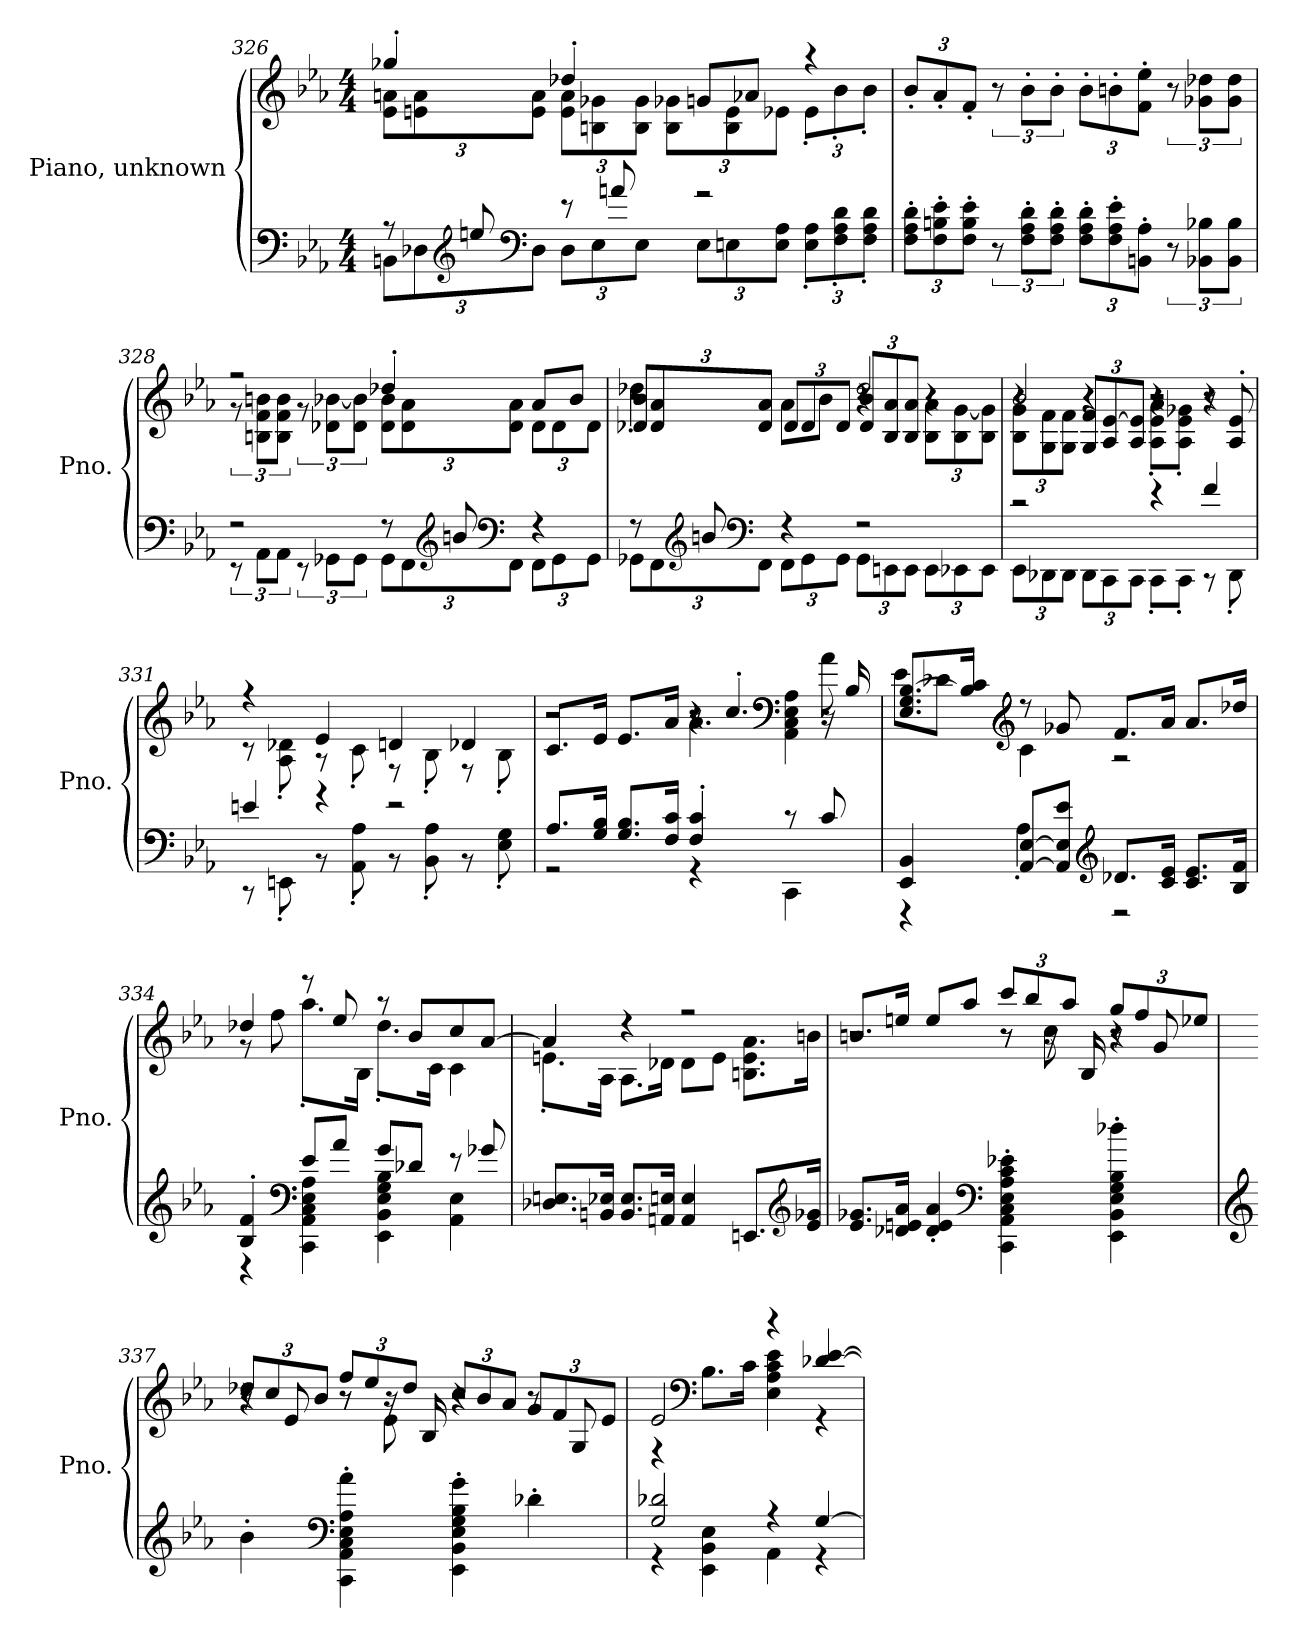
**kern	**kern
*part1	*part1
*staff2	*staff1
*I"Piano, unknown	*
*I'Pno.	*
!!LO:LB:g=z
*clefF4	*clefG2
*k[b-e-a-]	*k[b-e-a-]
*M4/4	*M4/4
=326	=326
*^	*^
*	*Xbrackettup	*	*Xbrackettup
8r	12BBn\L	4gg-X'/	12e-\ 12an\L
.	12D-X\	.	12en\ 12a\
*clefG2	*	*	*
8een/	.	.	.
*clefF4	*	*	*
.	12D-\J	.	12e\ 12a\J
8r	12D-\L	4dd-X'/	12e\ 12a\L
.	12E-\	.	12Bn\ 12g-X\
8an/	.	.	.
.	12E-\J	.	12B\ 12g-\J
2r	12E-\L	8gn/L	12B\ 12g-X\L
.	12En\	.	12B\ 12e\
.	.	8a-X/J	.
.	12E\ 12A-\J	.	12e-X\J
.	12E\' 12A-\'L	4r	12e-'\L
.	12F\' 12A-\' 12d\'	.	12b-'\
.	12F\' 12A-\' 12d\'J	.	12b-'\J
*v	*v	*	*
*	*v	*v
=327	=327
12F\' 12A-\' 12d\'L	12b-'/L
12F\' 12Bn\' 12e-\'	12a-'/
12F\' 12B\' 12e-\'J	12f'/J
*brackettup	*brackettup
12r	12r
12F\' 12A-\' 12d\'L	12b-'\L
12F\' 12A-\' 12d\'J	12b-'\J
*Xbrackettup	*Xbrackettup
12F\' 12A-\' 12d\'L	12b-'\L
12F\' 12A-\' 12e-\'	12bn'\
12BBn\' 12A-\'J	12f\' 12ee-\'J
*brackettup	*brackettup
12r	12r
12BB-X\ 12B-X\L	12g-X\ 12dd-X\L
12BB-\ 12B-\J	12g-\ 12dd-\J
!!LO:LB:g=z
=328	=328
*^	*^
2r	12r	2r	12r
.	12AA-\L	.	12Bn\ 12f\ 12bn\L
.	12AA-\J	.	12B\ 12f\ 12b\J
.	12r	.	12r
.	12GG-X\L	.	12d-X\ [12b-X\L
.	12GG-\J	.	12d-\ 12b-\]J
*	*Xbrackettup	*	*Xbrackettup
8r	12GG-\L	4dd-X'/	12d-\ 12b-\L
.	12FF\	.	12d-\ 12a-\
*clefG2	*	*	*
8bn/	.	.	.
*clefF4	*	*	*
.	12FF\J	.	12d-\ 12a-\J
4r	12FF\L	8a-/L	12d-\L
.	12GG-\	.	12d-\
.	.	8b-/J	.
.	12GG-\J	.	12d-\J
=329	=329	=329	=329
*	*	*	*^
8r	12GG-X\L	2r	4dd-X'\	12d-X/ 12b-/L
.	12FF\	.	.	12d-/ 12a-/
*clefG2	*	*	*	*
8bn/	.	.	.	.
*clefF4	*	*	*	*
.	12FF\J	.	.	12d-/ 12a-/J
4r	12FF\L	.	8a-\L	12d-/L
.	12GG-\	.	.	12d-/
.	.	.	8b-\J	.
.	12GG-\J	.	.	12d-/J
2r	12GG-\L	2dd-/	4r	12d-/ 12b-/L
.	12EEn\	.	.	12B-/ 12a-/
.	12EE\J	.	.	12B-/ 12a-/J
.	12EE\L	.	12B-\ 12a-\L	4r
.	12EE-X\	.	12B-\ [12g\	.
.	12EE-\J	.	12B-\ 12g\]J	.
!!LO:LB:g=z	!!	!!
=330	=330	=330	=330	=330
2r	12EE-\L	2b-/	12B-\ 12g\L	4r
.	12DD-X\	.	12G\ 12f\	.
.	12DD-\J	.	12G\ 12f\J	.
.	12DD-\L	.	4r	12G/ 12f/L
.	12CC\	.	.	12A-/ [12e-/
.	12CC\J	.	.	12A-/ 12e-/]J
4r	8CC'\L	2r	8A-\' 8e-\' 8a-\'L	4r
.	8CC'\J	.	8A-\' 8e-\' 8g-X\'J	.
4f/	8r	.	4r	8r
.	8DD-'\	.	.	8A-/' 8e-/'
*	*	*	*v	*v
=331	=331	=331	=331
4en/	8r	4r	8r
.	8EEn'\	.	8A-\' 8d-X\'
4r	8r	4e-/	8r
.	8AA-\' 8A-\'	.	8c'\
2r	8r	4dn/	8r
.	8BB-\' 8A-\'	.	8B-'\
.	8r	4d-X/	8r
.	8E-\' 8G\'	.	8B-'\
=332	=332	=332	=332
*	*	*^	*^
8.A-/L	2r	2r	2r	8.c/L	2r
16G/ 16B-/Jk	.	.	.	16e-/Jk	.
8.G/ 8.B-/L	.	.	.	8.e-/L	.
16F/ 16c/Jk	.	.	.	16a-/Jk	.
4F/' 4c/'	4r	8r	4.a-\	4r	4r
.	.	4.cc'/	.	.	.
*	*	*clefF4	*	*	*
8r	4CC\	.	.	8r	4AA-\ 4C\ 4E-\ 4A-\
8c/	.	.	8a-\	16r	.
.	.	.	.	16B-/	.
*	*	*	*v	*v	*v
!!LO:LB:g=z
=333	=333	=333	=333
4EE-/ 4BB-/	4r	8.E-/ 8.G/ [8.B-/L	8e-\L
.	.	.	8d-X\J
.	.	16B-/] 16c/Jk	.
*	*	*clefG2	*
[8AA-/ [8E-/L	4A-'\	8r	4c\
8AA-/] 8E-/] 8e-/J	.	8g-X/	.
*clefG2	*	*	*
8.d-X/L	2r	8.f/L	2r
16c/ 16e-/Jk	.	16a-/Jk	.
8.c/ 8.e-/L	.	8.a-/L	.
16B-/ 16f/Jk	.	16dd-X/Jk	.
=334	=334	=334	=334
4B-/' 4f/'	4r	4dd-X/	8r
.	.	.	8ff\
*clefF4	*	*	*
8e-/L	4CC\ 4AA-\ 4C\ 4E-\ 4A-\	8r	8.aa-'\L
8a-/J	.	8ee-/	.
.	.	.	16B-\Jk
8g/L	4EE-\ 4BB-\ 4E-\ 4G\ 4B-\	8r	8.dd-'\L
8d-X/J	.	8b-/L	.
.	.	.	16c\Jk
8r	4AA-\ 4E-\	8cc/	4c\
8g-X/	.	[8a-/J	.
*v	*v	*	*
!!LO:LB:g=z	!!
=335	=335	=335
8.D-X/ 8.En/L	4a-/]	8.en'\L
16BBn/ 16E-X/Jk	.	16A-\Jk
8.BB/ 8.E-/L	4r	8.A-\L
16AAn/ 16En/Jk	.	16d-X\Jk
4AA/ 4E/	2r	8d-\L
.	.	8e\J
8.EEn/L	.	8.Bn\ 8.e\ 8.a-\L
*clefG2	*	*
16e-/ 16g-X/Jk	.	16bn\Jk
=336	=336	=336
*	*	*^
8.e-/ 8.g-X/L	8.bn/L	2r	2r
16d-X/ 16en/ 16a-/Jk	16een/Jk	.	.
4d-/' 4e/' 4a-/'	8ee/L	.	.
.	8aa-/J	.	.
*clefF4	*	*	*
4CC\' 4AA-\' 4C\' 4E-\' 4A-\' 4c\' 4e-X\'	12ccc/L	8r	8r
.	12bb-/	.	.
.	.	8cc\	16r
.	12aa-/J	.	.
.	.	.	16B-/
4EE-\' 4BB-\' 4E-\' 4G\' 4B-\' 4dd-X\'	12gg/L	4r	8r
.	12ff/	.	.
.	.	.	8g/
.	12ee-X/J	.	.
!!LO:PB:g=z	!!	!!
=337	=337	=337	=337
*clefG2	*	*	*
4b-'\	12dd-X/L	4r	8r
.	12cc/	.	.
.	.	.	8e-/
.	12b-/J	.	.
*clefF4	*	*	*
4CC\' 4AA-\' 4C\' 4E-\' 4A-\' 4a-\'	12ff/L	8r	8r
.	12ee-/	.	.
.	.	8e-\	16r
.	12dd-/J	.	.
.	.	.	16B-/
4EE-\' 4BB-\' 4E-\' 4G\' 4B-\' 4g\'	12cc/L	2r	4r
.	12b-/	.	.
.	12a-/J	.	.
4d-X'\	12g/L	.	8r
.	12f/	.	.
.	.	.	8G/
.	12e-/J	.	.
*	*	*v	*v
=338	=338	=338
*^	*	*
2G/ 2d-X/	4r	2e-/	4r
*	*	*clefF4	*
.	4EE-\ 4BB-\ 4E-\	.	8.B-\L
.	.	.	16c\Jk
4r	4AA-\	4r	4E-\ 4A-\ 4c\ 4e-\
[4G/	4r	[4d-X/ [4e-/	4r
*v	*v	*	*
*	*v	*v
=	=
*-	*-
